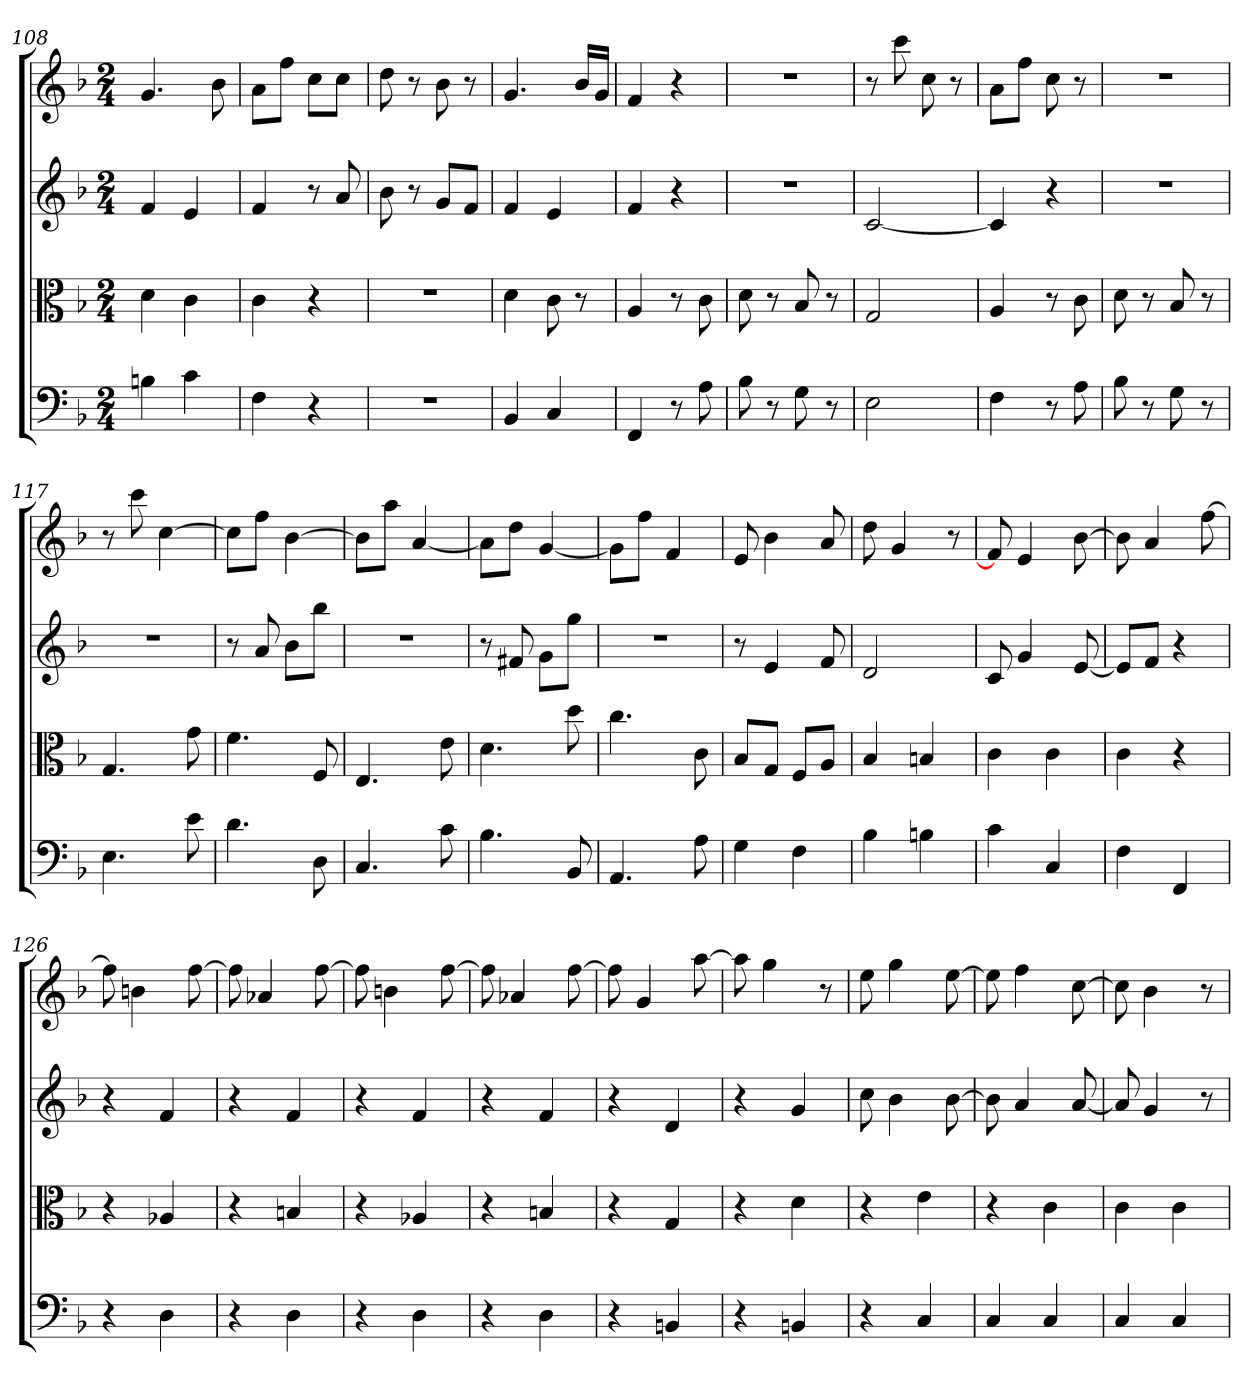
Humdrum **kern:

**kern	**kern	**kern	**kern
*part4	*part3	*part2	*part1
*staff4	*staff3	*staff2	*staff1
*clefF4	*clefC3	*clefG2	*clefG2
*k[b-]	*k[b-]	*k[b-]	*k[b-]
*F:	*F:	*F:	*F:
*M2/4	*M2/4	*M2/4	*M2/4
=108	=108	=108	=108
4Bn	4d	4f	4.g
4c	4c	4e	.
.	.	.	8b-
=109	=109	=109	=109
4F	4c	4f	8a\L
.	.	.	8ff\J
4r	4r	8r	8cc\L
.	.	8a	8cc\J
=110	=110	=110	=110
2r	2r	8b-	8dd
.	.	8r	8r
.	.	8g/L	8b-
.	.	8f/J	8r
=111	=111	=111	=111
4BB-	4d	4f	4.g
4C	8c	4e	.
.	8r	.	16b-/LL
.	.	.	16g/JJ
=112	=112	=112	=112
4FF	4A	4f	4f
8r	8r	4r	4r
8A	8c	.	.
=113	=113	=113	=113
8B-	8d	2r	2r
8r	8r	.	.
8G	8B-	.	.
8r	8r	.	.
=114	=114	=114	=114
2E	2G	[2c	8r
.	.	.	8ccc
.	.	.	8cc
.	.	.	8r
=115	=115	=115	=115
4F	4A	4c]	8a\L
.	.	.	8ff\J
8r	8r	4r	8cc
8A	8c	.	8r
=116	=116	=116	=116
8B-	8d	2r	2r
8r	8r	.	.
8G	8B-	.	.
8r	8r	.	.
=117	=117	=117	=117
4.E	4.G	2r	8r
.	.	.	8ccc
.	.	.	[4cc
8e	8g	.	.
=118	=118	=118	=118
4.d	4.f	8r	8cc\L]
.	.	8a	8ff\J
.	.	8b-\L	[4b-
8D	8F	8bb-\J	.
=119	=119	=119	=119
4.C	4.E	2r	8b-\L]
.	.	.	8aa\J
.	.	.	[4a
8c	8e	.	.
=120	=120	=120	=120
4.B-	4.d	8r	8a\L]
.	.	8f#X	8dd\J
.	.	8g\L	[4g
8BB-	8dd	8gg\J	.
=121	=121	=121	=121
4.AA	4.cc	2r	8g\L]
.	.	.	8ff\J
.	.	.	4f
8A	8c	.	.
=122	=122	=122	=122
4G	8B-/L	8r	8e
.	8G/J	4e	4b-
4F	8F/L	.	.
.	8A/J	8f	8a
=123	=123	=123	=123
4B-	4B-	2d	8dd
.	.	.	4g
4Bn	4Bn	.	.
.	.	.	8r
=124	=124	=124	=124
4c	4c	8c	8f]
.	.	4g	4e
4C	4c	.	.
.	.	[8e	[8b-
=125	=125	=125	=125
4F	4c	8e/L]	8b-]
.	.	8f/J	4a
4FF	4r	4r	.
.	.	.	[8ff
=126	=126	=126	=126
4r	4r	4r	8ff]
.	.	.	4bn
4D	4A-X	4f	.
.	.	.	[8ff
=127	=127	=127	=127
4r	4r	4r	8ff]
.	.	.	4a-X
4D	4Bn	4f	.
.	.	.	[8ff
=128	=128	=128	=128
4r	4r	4r	8ff]
.	.	.	4bn
4D	4A-X	4f	.
.	.	.	[8ff
=129	=129	=129	=129
4r	4r	4r	8ff]
.	.	.	4a-X
4D	4Bn	4f	.
.	.	.	[8ff
=130	=130	=130	=130
4r	4r	4r	8ff]
.	.	.	4g
4BBn	4G	4d	.
.	.	.	[8aa
=131	=131	=131	=131
4r	4r	4r	8aa]
.	.	.	4gg
4BBn	4d	4g	.
.	.	.	8r
=132	=132	=132	=132
4r	4r	8cc	8ee
.	.	4b-	4gg
4C	4e	.	.
.	.	[8b-	[8ee
=133	=133	=133	=133
4C	4r	8b-]	8ee]
.	.	4a	4ff
4C	4c	.	.
.	.	[8a	[8cc
=134	=134	=134	=134
4C	4c	8a]	8cc]
.	.	4g	4b-
4C	4c	.	.
.	.	8r	8r
=	=	=	=
*-	*-	*-	*-
